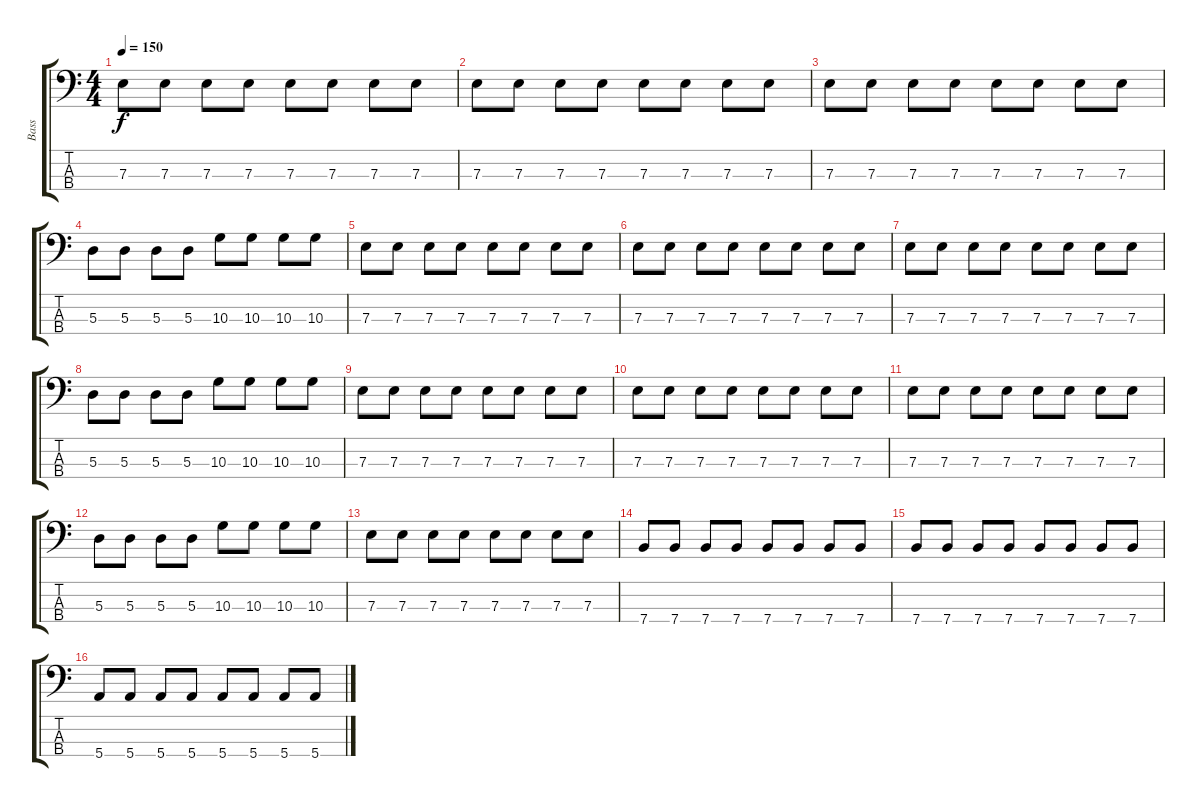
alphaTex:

\track ("Bass" "Bass") {instrument electricbasspick}
\staff {score tabs}
\tuning (G2 D2 A1 E1) {hide}
\ts (4 4)
\tempo 150
\clef f4
\ks c
7.3.8{dy f} 7.3.8 7.3.8 7.3.8 7.3.8 7.3.8 7.3.8 7.3.8 |
7.3.8 7.3.8 7.3.8 7.3.8 7.3.8 7.3.8 7.3.8 7.3.8 |
7.3.8 7.3.8 7.3.8 7.3.8 7.3.8 7.3.8 7.3.8 7.3.8 |
5.3.8 5.3.8 5.3.8 5.3.8 10.3.8 10.3.8 10.3.8 10.3.8 |
7.3.8 7.3.8 7.3.8 7.3.8 7.3.8 7.3.8 7.3.8 7.3.8 |
7.3.8 7.3.8 7.3.8 7.3.8 7.3.8 7.3.8 7.3.8 7.3.8 |
7.3.8 7.3.8 7.3.8 7.3.8 7.3.8 7.3.8 7.3.8 7.3.8 |
5.3.8 5.3.8 5.3.8 5.3.8 10.3.8 10.3.8 10.3.8 10.3.8 |
7.3.8 7.3.8 7.3.8 7.3.8 7.3.8 7.3.8 7.3.8 7.3.8 |
7.3.8 7.3.8 7.3.8 7.3.8 7.3.8 7.3.8 7.3.8 7.3.8 |
7.3.8 7.3.8 7.3.8 7.3.8 7.3.8 7.3.8 7.3.8 7.3.8 |
5.3.8 5.3.8 5.3.8 5.3.8 10.3.8 10.3.8 10.3.8 10.3.8 |
7.3.8 7.3.8 7.3.8 7.3.8 7.3.8 7.3.8 7.3.8 7.3.8 |
7.4.8 7.4.8 7.4.8 7.4.8 7.4.8 7.4.8 7.4.8 7.4.8 |
7.4.8 7.4.8 7.4.8 7.4.8 7.4.8 7.4.8 7.4.8 7.4.8 |
5.4.8 5.4.8 5.4.8 5.4.8 5.4.8 5.4.8 5.4.8 5.4.8
